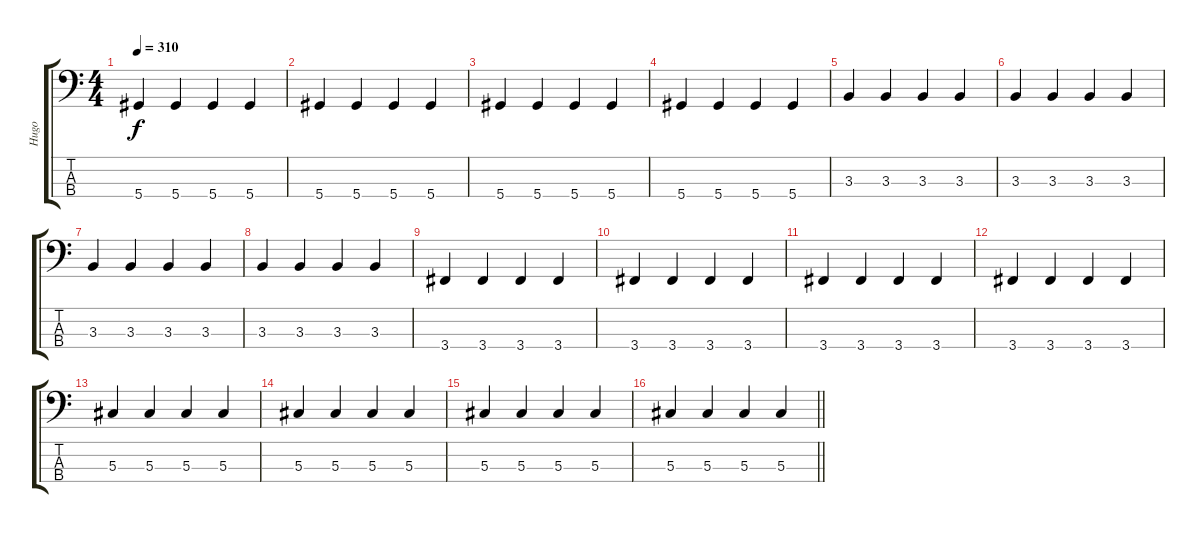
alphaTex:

\track ("Hugo" "Hugo") {instrument electricbasspick}
\staff {score tabs}
\tuning (Gb2 Db2 Ab1 Eb1) {hide}
\ts (4 4)
\tempo 310
\clef f4
\ks c
5.4.4{dy f} 5.4.4 5.4.4 5.4.4 |
5.4.4 5.4.4 5.4.4 5.4.4 |
5.4.4 5.4.4 5.4.4 5.4.4 |
5.4.4 5.4.4 5.4.4 5.4.4 |
3.3.4 3.3.4 3.3.4 3.3.4 |
3.3.4 3.3.4 3.3.4 3.3.4 |
3.3.4 3.3.4 3.3.4 3.3.4 |
3.3.4 3.3.4 3.3.4 3.3.4 |
3.4.4 3.4.4 3.4.4 3.4.4 |
3.4.4 3.4.4 3.4.4 3.4.4 |
3.4.4 3.4.4 3.4.4 3.4.4 |
3.4.4 3.4.4 3.4.4 3.4.4 |
5.3.4 5.3.4 5.3.4 5.3.4 |
5.3.4 5.3.4 5.3.4 5.3.4 |
5.3.4 5.3.4 5.3.4 5.3.4 |
\barLineRight lightlight
5.3.4 5.3.4 5.3.4 5.3.4
